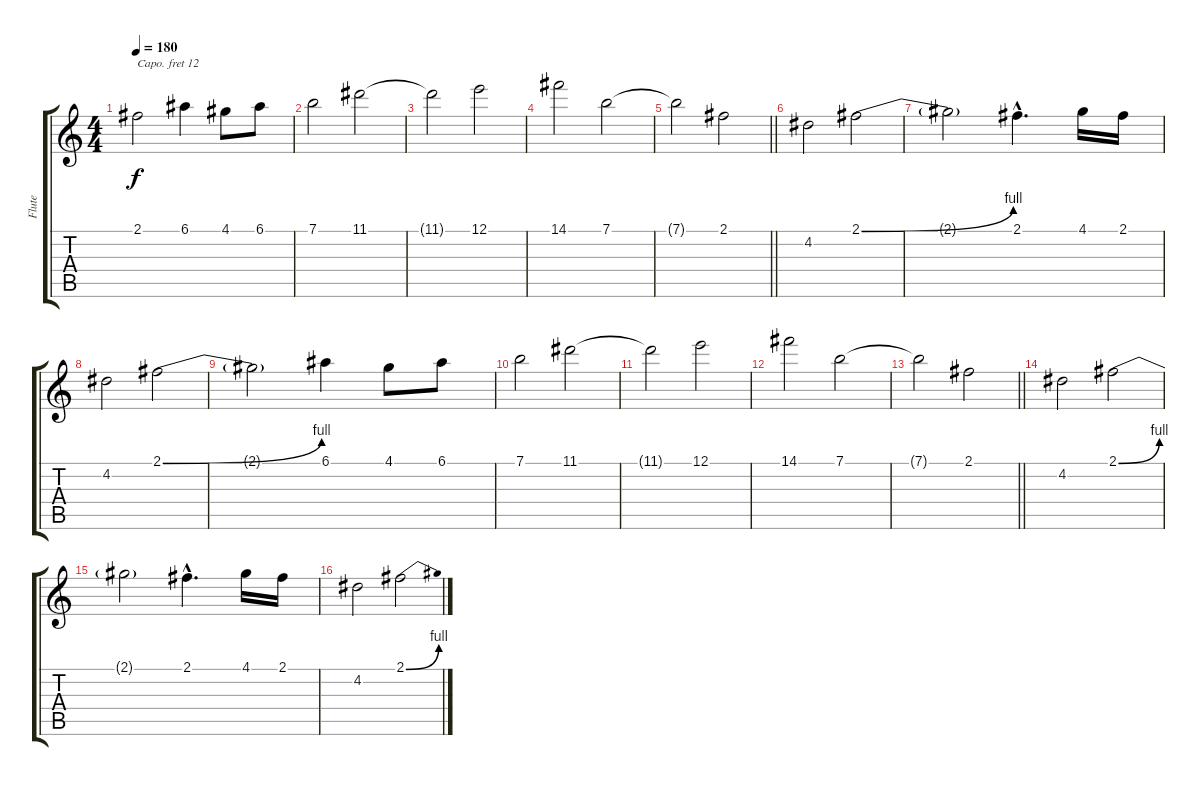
\track ("Flute" "Flute") {instrument piccolo}
\staff {score tabs}
\capo 12
\tuning (E4 B3 G3 D3 A2 E2) {hide}
\ts (4 4)
\tempo 180
\clef g2
\ks c
2.1{t}.2{dy f} 6.1.4 4.1.8 6.1.8 |
7.1.2 11.1.2 |
11.1{t}.2 12.1.2 |
14.1.2 7.1.2 |
\barLineRight lightlight
7.1{t}.2 2.1.2 |
\section ("" "")
4.2.2 2.1{be (bend 0 0 60 4)}.2 |
2.1{t}.2 2.1{hac}.4{d} 4.1.16 2.1.16 |
4.2.2 2.1{be (bend 0 0 60 4)}.2 |
2.1{t}.2 6.1.4 4.1.8 6.1.8 |
7.1.2 11.1.2 |
11.1{t}.2 12.1.2 |
14.1.2 7.1.2 |
\barLineRight lightlight
7.1{t}.2 2.1.2 |
4.2.2 2.1{be (bend 0 0 60 4)}.2 |
2.1{t}.2 2.1{hac}.4{d} 4.1.16 2.1.16 |
4.2.2 2.1{be (bend 0 0 60 4)}.2
